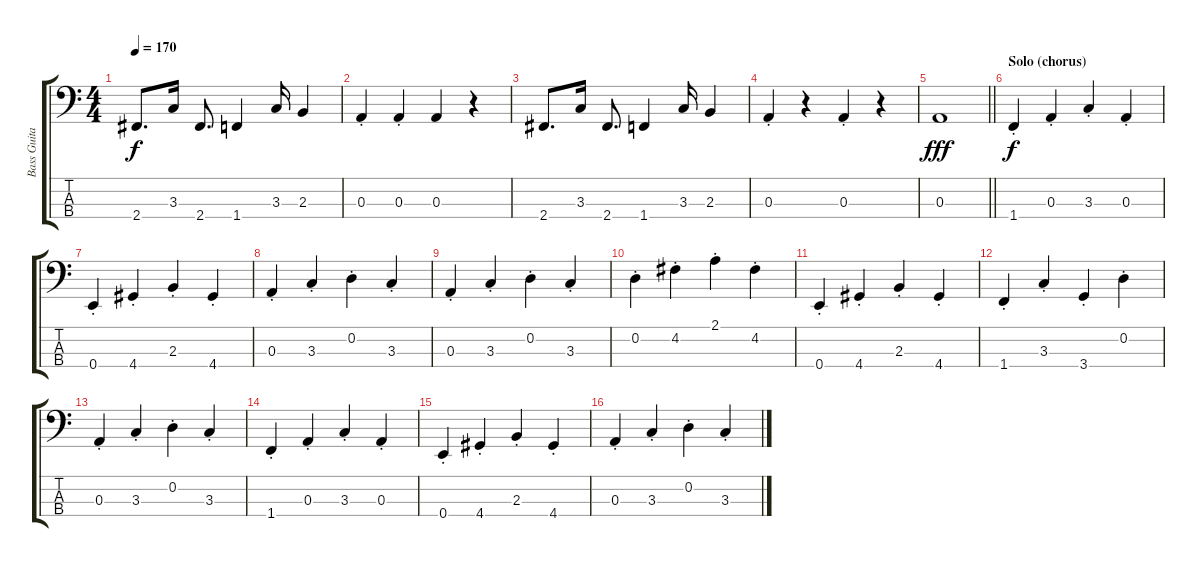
\track ("Bass Guitar" "Bass Guita") {instrument electricbassfinger}
\staff {score tabs}
\tuning (G2 D2 A1 E1) {hide}
\ts (4 4)
\tempo 170
\clef f4
\ks aminor
2.4.8{d dy f} 3.3.16 2.4.8{d} 1.4.4 3.3.16 2.3.4 |
0.3{st}.4 0.3{st}.4 0.3.4 r.4 |
2.4.8{d} 3.3.16 2.4.8{d} 1.4.4 3.3.16 2.3.4 |
0.3{st}.4 r.4 0.3{st}.4 r.4 |
\barLineRight lightlight
0.3.1{dy fff} |
\section ("" "Solo (chorus)")
1.4{st}.4{dy f} 0.3{st}.4 3.3{st}.4 0.3{st}.4 |
0.4{st}.4 4.4{st}.4 2.3{st}.4 4.4{st}.4 |
0.3{st}.4 3.3{st}.4 0.2{st}.4 3.3{st}.4 |
0.3{st}.4 3.3{st}.4 0.2{st}.4 3.3{st}.4 |
0.2{st}.4 4.2{st}.4 2.1{st}.4 4.2{st}.4 |
0.4{st}.4 4.4{st}.4 2.3{st}.4 4.4{st}.4 |
1.4{st}.4 3.3{st}.4 3.4{st}.4 0.2{st}.4 |
0.3{st}.4 3.3{st}.4 0.2{st}.4 3.3{st}.4 |
1.4{st}.4 0.3{st}.4 3.3{st}.4 0.3{st}.4 |
0.4{st}.4 4.4{st}.4 2.3{st}.4 4.4{st}.4 |
0.3{st}.4 3.3{st}.4 0.2{st}.4 3.3{st}.4
